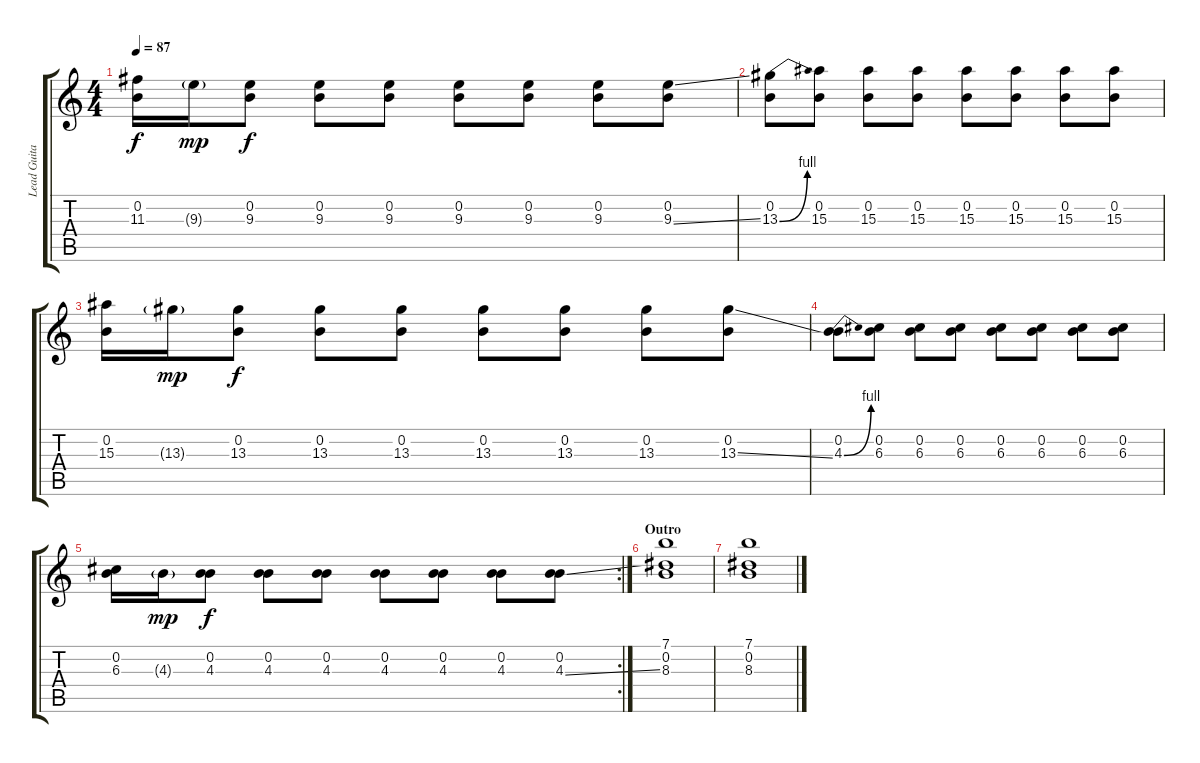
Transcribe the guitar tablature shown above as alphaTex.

\track ("Lead Guitar" "Lead Guita") {instrument distortionguitar}
\staff {score tabs}
\tuning (E4 B3 G3 D3 A2 E2) {hide}
\ts (4 4)
\tempo 87
\clef g2
\ks c
(0.2 11.3).16{dy f} 9.3{g}.16{dy mp} (0.2 9.3).8{dy f} (0.2 9.3).8 (0.2 9.3).8 (0.2 9.3).8 (0.2 9.3).8 (0.2 9.3).8 (0.2 9.3{ss}).8 |
(0.2 13.3{be (bend 0 0 60 4)}).8 (0.2 15.3).8 (0.2 15.3).8 (0.2 15.3).8 (0.2 15.3).8 (0.2 15.3).8 (0.2 15.3).8 (0.2 15.3).8 |
(0.2 15.3).16 13.3{g}.16{dy mp} (0.2 13.3).8{dy f} (0.2 13.3).8 (0.2 13.3).8 (0.2 13.3).8 (0.2 13.3).8 (0.2 13.3).8 (0.2 13.3{ss}).8 |
(0.2 4.3{be (bend 0 0 60 4)}).8 (0.2 6.3).8 (0.2 6.3).8 (0.2 6.3).8 (0.2 6.3).8 (0.2 6.3).8 (0.2 6.3).8 (0.2 6.3).8 |
\rc 2
(0.2 6.3).16 4.3{g}.16{dy mp} (0.2 4.3).8{dy f} (0.2 4.3).8 (0.2 4.3).8 (0.2 4.3).8 (0.2 4.3).8 (0.2 4.3).8 (0.2 4.3{ss}).8 |
\section ("" "Outro")
(7.1 0.2 8.3).1{instrument electricguitarclean} |
(7.1 0.2 8.3).1
